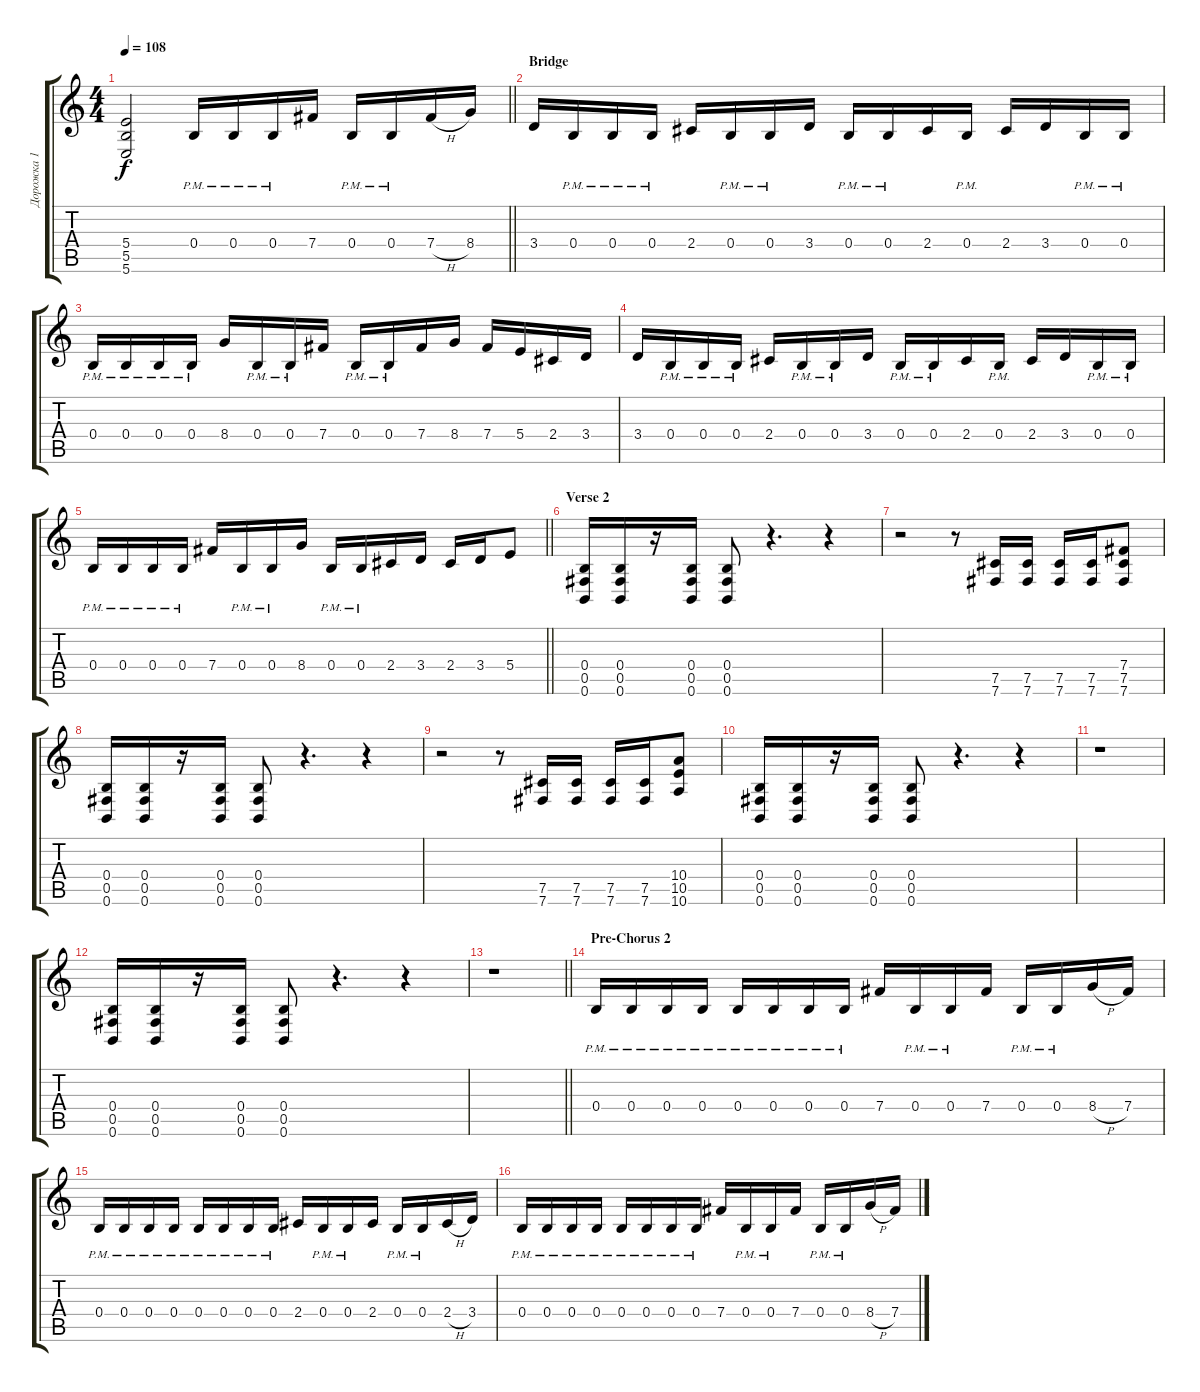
\track ("Дорожка 1" "Дорожка 1") {instrument distortionguitar}
\staff {score tabs}
\tuning (Db4 Ab3 E3 B2 Gb2 B1) {hide}
\ts (4 4)
\tempo 108
\clef g2
\barLineRight lightlight
\ks c
(5.4 5.5 5.6).2{dy f} 0.4{pm}.16 0.4{pm}.16 0.4{pm}.16 7.4.16 0.4{pm}.16 0.4{pm}.16 7.4{h}.16 8.4.16 |
\section ("" "Bridge")
3.4.16 0.4{pm}.16 0.4{pm}.16 0.4{pm}.16 2.4.16 0.4{pm}.16 0.4{pm}.16 3.4.16 0.4{pm}.16 0.4{pm}.16 2.4.16 0.4{pm}.16 2.4.16 3.4.16 0.4{pm}.16 0.4{pm}.16 |
0.4{pm}.16 0.4{pm}.16 0.4{pm}.16 0.4{pm}.16 8.4.16 0.4{pm}.16 0.4{pm}.16 7.4.16 0.4{pm}.16 0.4{pm}.16 7.4.16 8.4.16 7.4.16 5.4.16 2.4.16 3.4.16 |
3.4.16 0.4{pm}.16 0.4{pm}.16 0.4{pm}.16 2.4.16 0.4{pm}.16 0.4{pm}.16 3.4.16 0.4{pm}.16 0.4{pm}.16 2.4.16 0.4{pm}.16 2.4.16 3.4.16 0.4{pm}.16 0.4{pm}.16 |
\barLineRight lightlight
0.4{pm}.16 0.4{pm}.16 0.4{pm}.16 0.4{pm}.16 7.4.16 0.4{pm}.16 0.4{pm}.16 8.4.16 0.4{pm}.16 0.4{pm}.16 2.4.16 3.4.16 2.4.16 3.4.16 5.4.8 |
\section ("" "Verse 2")
(0.4 0.5 0.6).16 (0.4 0.5 0.6).16 r.16 (0.4 0.5 0.6).16 (0.4 0.5 0.6).8 r.4{d} r.4 |
r.2 r.8 (7.5 7.6).16 (7.5 7.6).16 (7.5 7.6).16 (7.5 7.6).16 (7.4 7.5 7.6).8 |
(0.4 0.5 0.6).16 (0.4 0.5 0.6).16 r.16 (0.4 0.5 0.6).16 (0.4 0.5 0.6).8 r.4{d} r.4 |
r.2 r.8 (7.5 7.6).16 (7.5 7.6).16 (7.5 7.6).16 (7.5 7.6).16 (10.4 10.5 10.6).8 |
(0.4 0.5 0.6).16 (0.4 0.5 0.6).16 r.16 (0.4 0.5 0.6).16 (0.4 0.5 0.6).8 r.4{d} r.4 |
r.1 |
(0.4 0.5 0.6).16 (0.4 0.5 0.6).16 r.16 (0.4 0.5 0.6).16 (0.4 0.5 0.6).8 r.4{d} r.4 |
\barLineRight lightlight
r.1 |
\section ("" "Pre-Chorus 2")
0.4{pm}.16 0.4{pm}.16 0.4{pm}.16 0.4{pm}.16 0.4{pm}.16 0.4{pm}.16 0.4{pm}.16 0.4{pm}.16 7.4.16 0.4{pm}.16 0.4{pm}.16 7.4.16 0.4{pm}.16 0.4{pm}.16 8.4{h}.16 7.4.16 |
0.4{pm}.16 0.4{pm}.16 0.4{pm}.16 0.4{pm}.16 0.4{pm}.16 0.4{pm}.16 0.4{pm}.16 0.4{pm}.16 2.4.16 0.4{pm}.16 0.4{pm}.16 2.4.16 0.4{pm}.16 0.4{pm}.16 2.4{h}.16 3.4.16 |
0.4{pm}.16 0.4{pm}.16 0.4{pm}.16 0.4{pm}.16 0.4{pm}.16 0.4{pm}.16 0.4{pm}.16 0.4{pm}.16 7.4.16 0.4{pm}.16 0.4{pm}.16 7.4.16 0.4{pm}.16 0.4{pm}.16 8.4{h}.16 7.4.16
